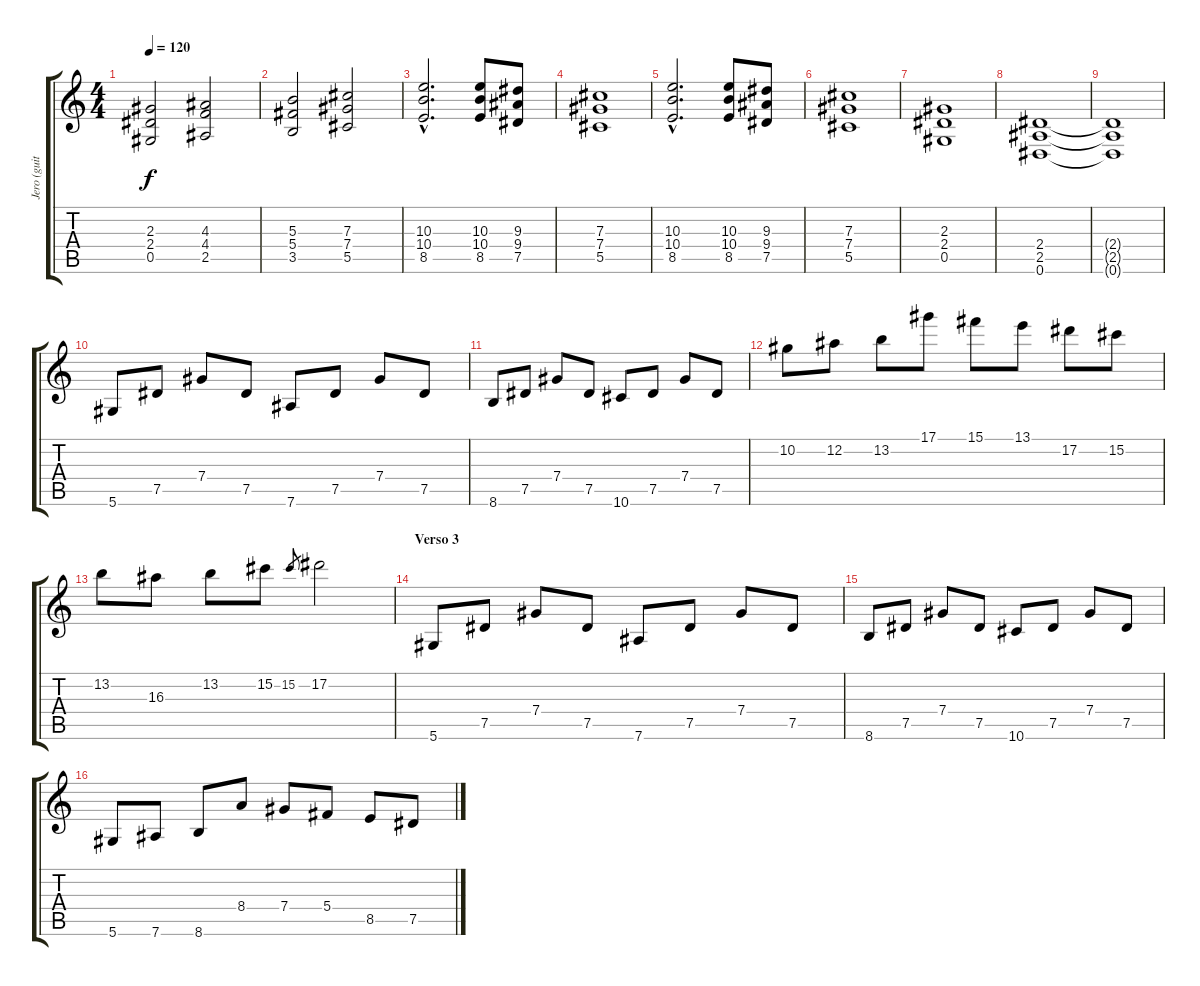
\track ("Jero (guitarra)" "Jero (guit") {instrument electricguitarjazz}
\staff {score tabs}
\tuning (Eb4 Bb3 Gb3 Db3 Ab2 Eb2) {hide}
\ts (4 4)
\tempo 120
\clef g2
\ks c
(2.3 2.4 0.5).2{dy f volume 16 instrument distortionguitar} (4.3 4.4 2.5).2 |
(5.3 5.4 3.5).2{volume 16 instrument distortionguitar} (7.3 7.4 5.5).2 |
(10.3{hac} 10.4{hac} 8.5{hac}).2{d volume 16 instrument distortionguitar} (10.3 10.4 8.5).8 (9.3 9.4 7.5).8 |
(7.3 7.4 5.5).1{volume 16 instrument distortionguitar} |
(10.3{hac} 10.4{hac} 8.5{hac}).2{d volume 16 instrument distortionguitar} (10.3 10.4 8.5).8 (9.3 9.4 7.5).8 |
(7.3 7.4 5.5).1{volume 16 instrument distortionguitar} |
(2.3 2.4 0.5).1{volume 16 instrument distortionguitar} |
(2.4 2.5 0.6).1{volume 16 instrument distortionguitar} |
(2.4{t} 2.5{t} 0.6{t}).1 |
5.6.8{volume 13 instrument electricguitarjazz} 7.5.8 7.4.8 7.5.8 7.6.8 7.5.8 7.4.8 7.5.8 |
8.6.8 7.5.8 7.4.8 7.5.8 10.6.8 7.5.8 7.4.8 7.5.8 |
10.2.8 12.2.8 13.2.8 17.1.8 15.1.8 13.1.8 17.2.8 15.2.8 |
13.2.8 16.3.8 13.2.8 15.2.8 15.2.8{gr} 17.2.2 |
\section ("" "Verso 3")
5.6.8 7.5.8 7.4.8 7.5.8 7.6.8 7.5.8 7.4.8 7.5.8 |
8.6.8 7.5.8 7.4.8 7.5.8 10.6.8 7.5.8 7.4.8 7.5.8 |
5.6.8 7.6.8 8.6.8 8.4.8 7.4.8 5.4.8 8.5.8 7.5.8
